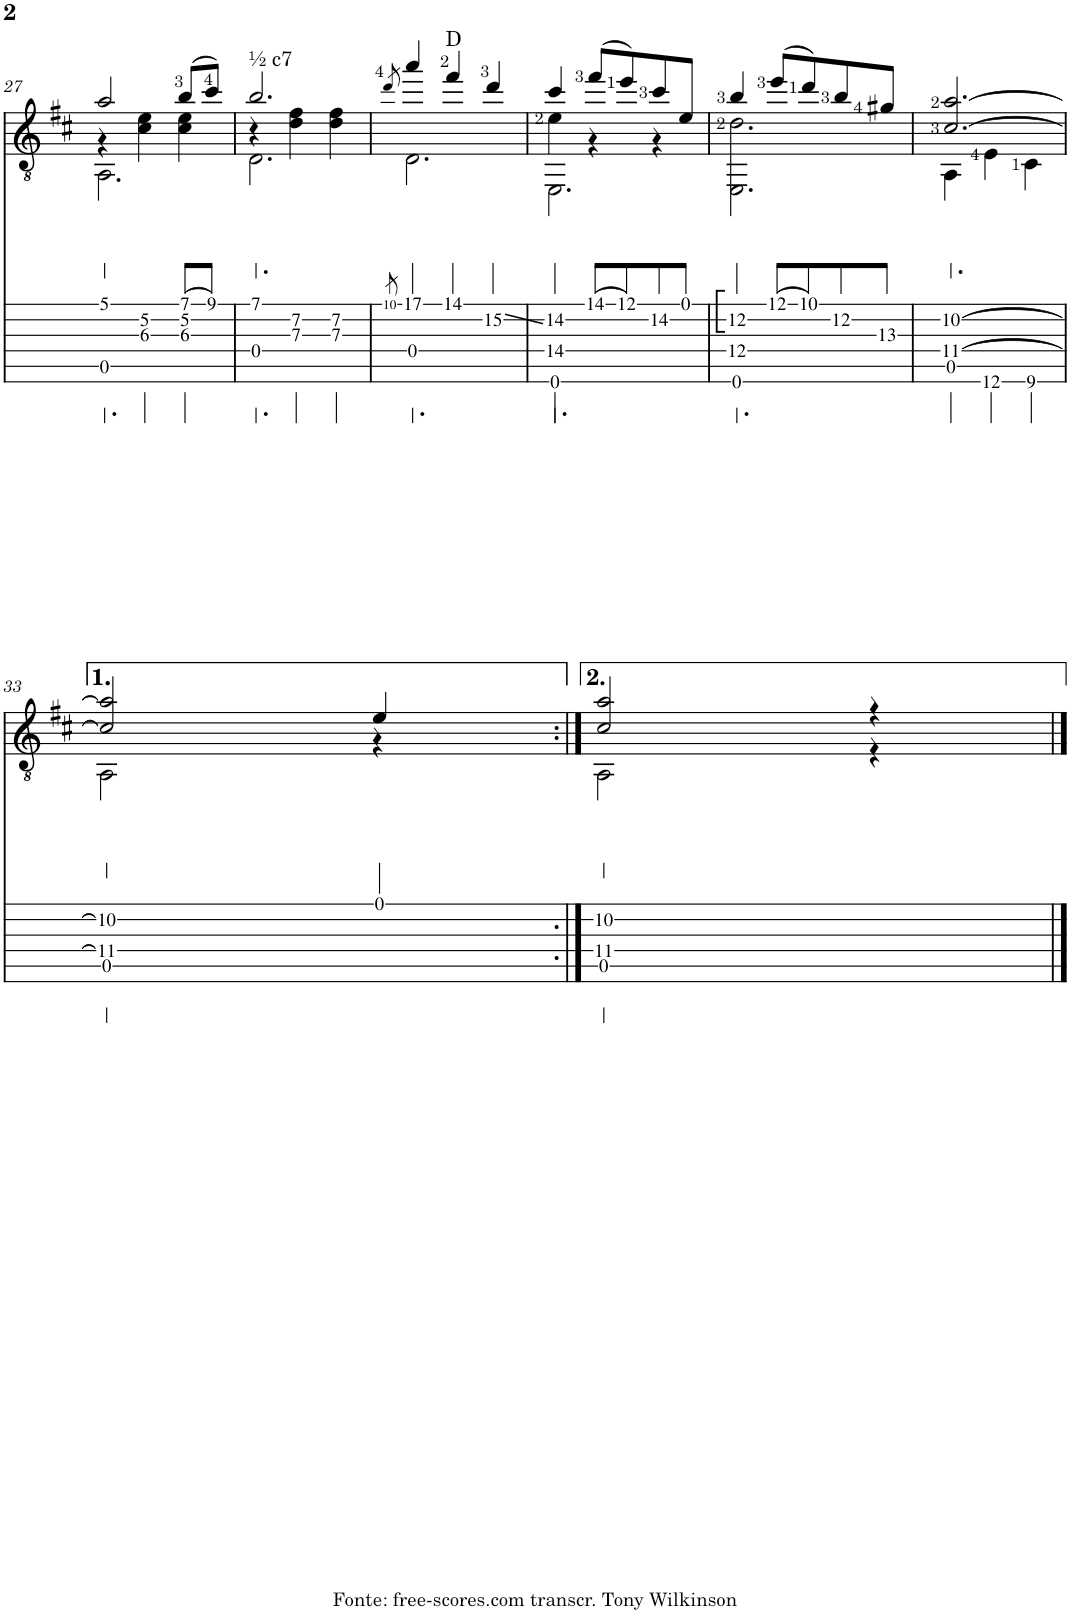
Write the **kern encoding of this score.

**kern	**kern
*part2	*part1
*staff2	*staff1
*I"Chitarra classica (Intavolatura)	*I"Classical Guitar
!!LO:PB:g=z
*	*clefGv2
*k[f#c#]	*k[f#c#]
*M3/4	*M3/4
=27	=27
*^	*^
*	*^	*	*^
2a/	4r	2.AA\	2a/	4r	2.AA\
.	4c#\ 4e\	.	.	4c#\ 4e\	.
(8b/L	4c#\ 4e\	.	(8b/L	4c#\ 4e\	.
8cc#/J)	.	.	8cc#/J)	.	.
=28	=28	=28	=28	=28	=28
!	!	!	!LO:TX:a:t=½ c7	!	!
2.b/	4r	2.D\	2.b/	4r	2.D\
.	4d\ 4f#\	.	.	4d\ 4f#\	.
.	4d\ 4f#\	.	.	4d\ 4f#\	.
*v	*v	*v	*	*	*
*	*v	*v	*v
=29	=29
8qdd/	8qdd/
*^	*^
4aa/	2.D\	4aa/	2.D\
!	!	!LO:TX:a:t=D	!
4ff#/	.	4ff#/	.
4dd/	.	4dd/	.
=30	=30	=30	=30
*	*^	*	*^
4cc#/	4e\	2.EE\	4cc#/	4e\	2.EE\
(8ff#/L	4r	.	(8ff#/L	4r	.
8ee/)	.	.	8ee/)	.	.
8cc#/	4r	.	8cc#/	4r	.
8e/J	.	.	8e/J	.	.
*	*v	*v	*	*	*
*	*	*	*v	*v
=31	=31	=31	=31
4b:/	2.EE\ 2.d\	4b/	2.EE\ 2.d\
(8ee/L	.	(8ee/L	.
8dd/)	.	8dd/)	.
8b/	.	8b/	.
8g#X/J	.	8g#X/J	.
=32	=32	=32	=32
[2.c#/ [2.a/	4AA\	[2.c#/ [2.a/	4AA\
.	4E\	.	4E\
.	4C#\	.	4C#\
!!LO:LB:g=z	!!
=33	=33	=33	=33
2c#/] 2a/]	2AA\	2c#/] 2a/]	2AA\
4e/	4r	4e/	4r
=34:|!	=34:|!	=34:|!	=34:|!
2c#/ 2a/	2AA\	2c#/ 2a/	2AA\
4r	4r	4r	4r
*v	*v	*	*
*	*v	*v
==	==
*-	*-
